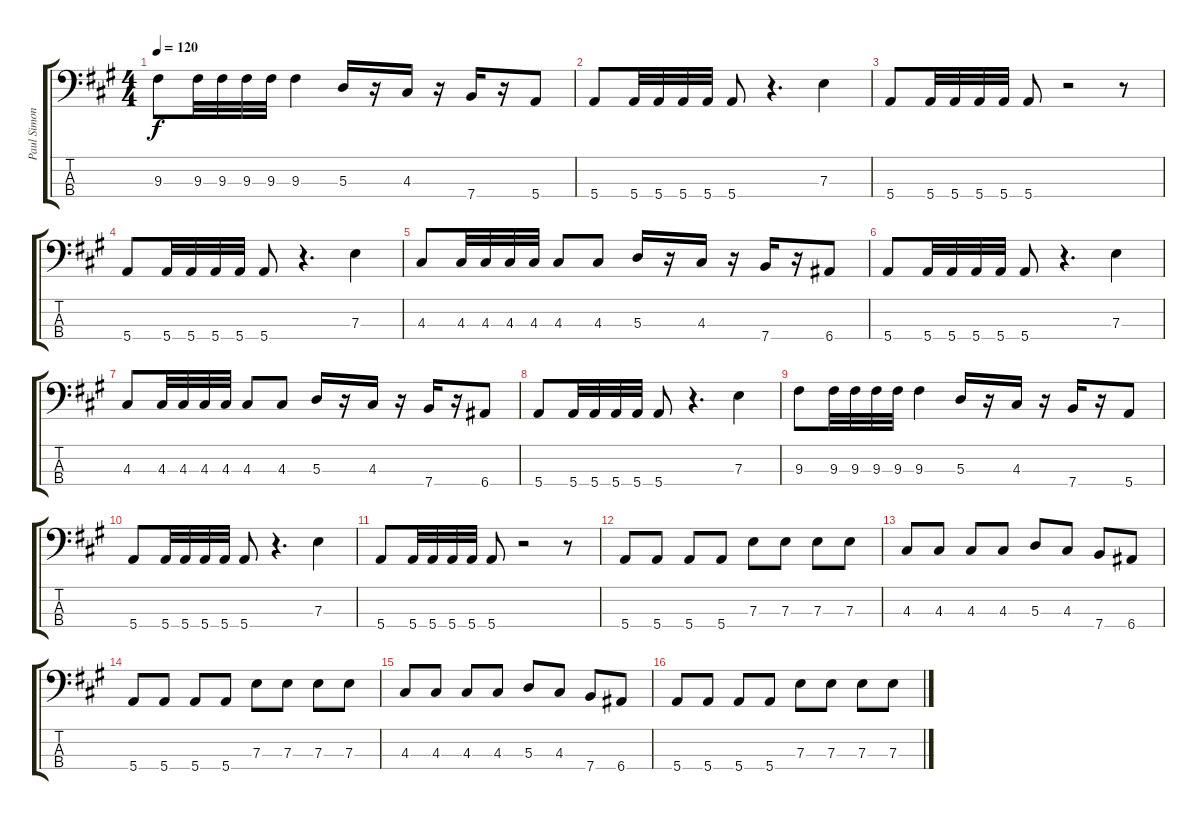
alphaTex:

\track ("Paul Simonon (bass guitar)" "Paul Simon") {instrument electricbassfinger}
\staff {score tabs}
\tuning (G2 D2 A1 E1) {hide}
\ts (4 4)
\tempo 120
\clef f4
\ks a
9.3.8{dy f} 9.3.32 9.3.32 9.3.32 9.3.32 9.3.4 5.3.16 r.16 4.3.16 r.16 7.4.16 r.16 5.4.8 |
5.4.8 5.4.32 5.4.32 5.4.32 5.4.32 5.4.8 r.4{d} 7.3.4 |
5.4.8 5.4.32 5.4.32 5.4.32 5.4.32 5.4.8 r.2 r.8 |
5.4.8 5.4.32 5.4.32 5.4.32 5.4.32 5.4.8 r.4{d} 7.3.4 |
4.3.8 4.3.32 4.3.32 4.3.32 4.3.32 4.3.8 4.3.8 5.3.16 r.16 4.3.16 r.16 7.4.16 r.16 6.4.8 |
5.4.8 5.4.32 5.4.32 5.4.32 5.4.32 5.4.8 r.4{d} 7.3.4 |
4.3.8 4.3.32 4.3.32 4.3.32 4.3.32 4.3.8 4.3.8 5.3.16 r.16 4.3.16 r.16 7.4.16 r.16 6.4.8 |
5.4.8 5.4.32 5.4.32 5.4.32 5.4.32 5.4.8 r.4{d} 7.3.4 |
9.3.8 9.3.32 9.3.32 9.3.32 9.3.32 9.3.4 5.3.16 r.16 4.3.16 r.16 7.4.16 r.16 5.4.8 |
5.4.8 5.4.32 5.4.32 5.4.32 5.4.32 5.4.8 r.4{d} 7.3.4 |
5.4.8 5.4.32 5.4.32 5.4.32 5.4.32 5.4.8 r.2 r.8 |
5.4.8 5.4.8 5.4.8 5.4.8 7.3.8 7.3.8 7.3.8 7.3.8 |
4.3.8 4.3.8 4.3.8 4.3.8 5.3.8 4.3.8 7.4.8 6.4.8 |
5.4.8 5.4.8 5.4.8 5.4.8 7.3.8 7.3.8 7.3.8 7.3.8 |
4.3.8 4.3.8 4.3.8 4.3.8 5.3.8 4.3.8 7.4.8 6.4.8 |
5.4.8 5.4.8 5.4.8 5.4.8 7.3.8 7.3.8 7.3.8 7.3.8
